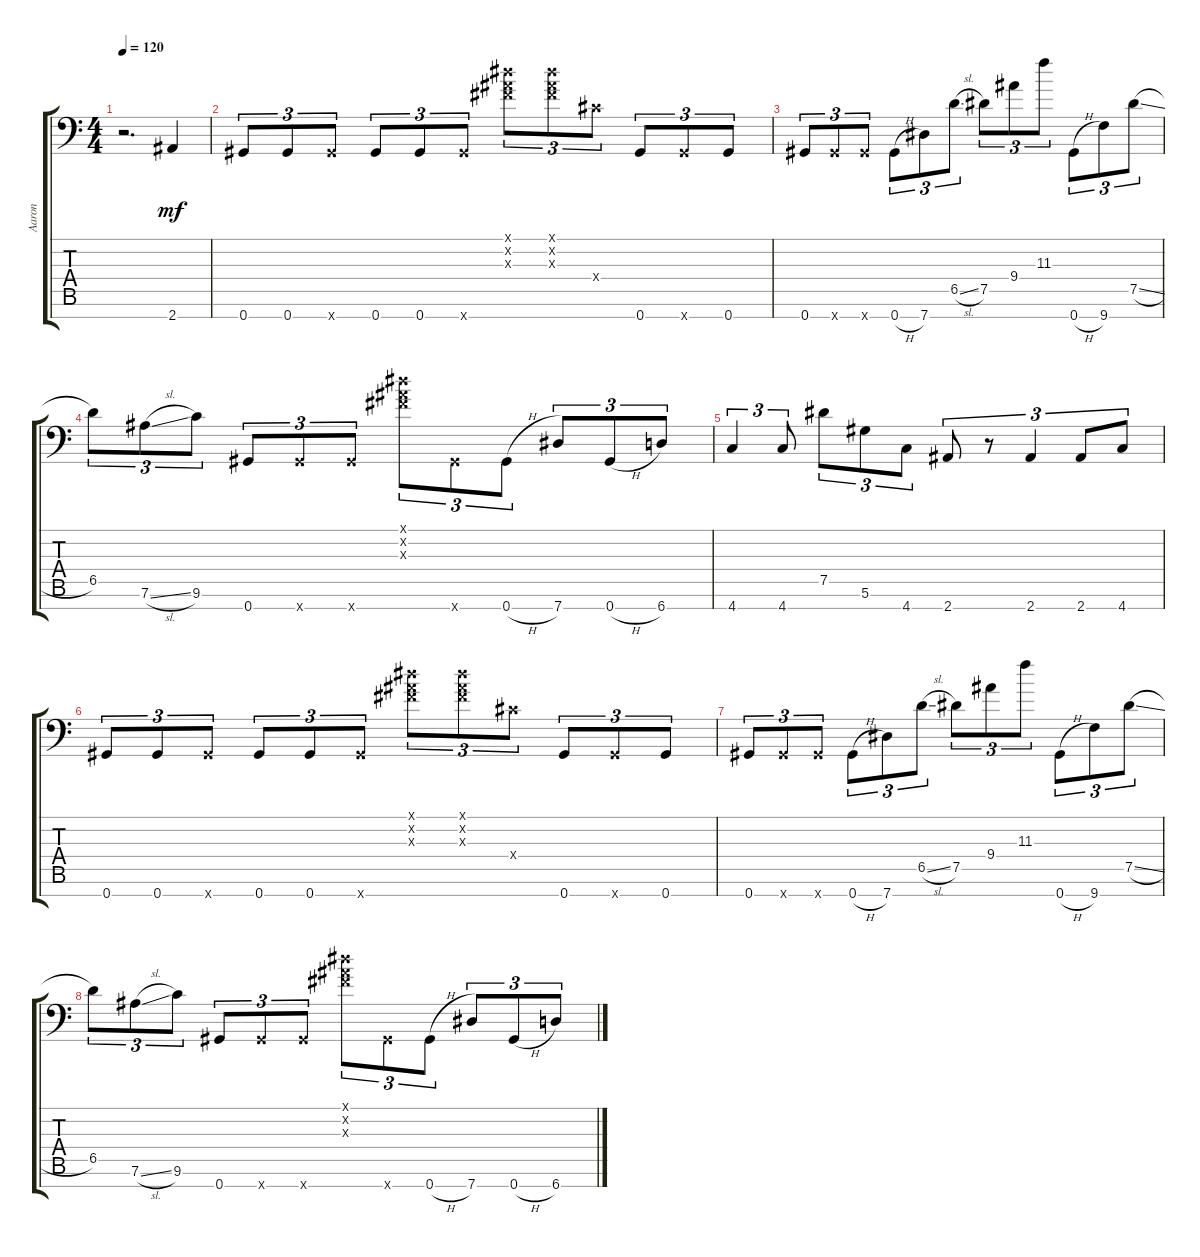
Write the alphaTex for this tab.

\track ("Aaron" "Aaron") {instrument distortionguitar}
\staff {score tabs}
\tuning (Eb4 Bb3 Gb3 Db3 Ab2 Eb2 Ab1) {hide}
\ts (4 4)
\tempo 120
\clef f4
\ks c
r.2{d dy mf} 2.7.4 |
0.7.8{tu (3 2)} 0.7.8{tu (3 2)} 0.7{x}.8{tu (3 2)} 0.7.8{tu (3 2)} 0.7.8{tu (3 2)} 0.7{x}.8{tu (3 2)} (0.1{x} 0.2{x} 0.3{x}).8{tu (3 2)} (0.1{x} 0.2{x} 0.3{x}).8{tu (3 2)} 0.4{x}.8{tu (3 2)} 0.7.8{tu (3 2)} 0.7{x}.8{tu (3 2)} 0.7.8{tu (3 2)} |
0.7.8{tu (3 2)} 0.7{x}.8{tu (3 2)} 0.7{x}.8{tu (3 2)} 0.7{h}.8{tu (3 2)} 7.7.8{tu (3 2)} 6.5{sl}.8{tu (3 2)} 7.5.8{tu (3 2)} 9.4.8{tu (3 2)} 11.3.8{tu (3 2)} 0.7{h}.8{tu (3 2)} 9.7.8{tu (3 2)} 7.5{sl}.8{tu (3 2)} |
6.5.8{tu (3 2)} 7.6{sl}.8{tu (3 2)} 9.6.8{tu (3 2)} 0.7.8{tu (3 2)} 0.7{x}.8{tu (3 2)} 0.7{x}.8{tu (3 2)} (0.1{x} 0.2{x} 0.3{x}).8{tu (3 2)} 0.7{x}.8{tu (3 2)} 0.7{h}.8{tu (3 2)} 7.7.8{tu (3 2)} 0.7{h}.8{tu (3 2)} 6.7.8{tu (3 2)} |
4.7.4{tu (3 2)} 4.7.8{tu (3 2)} 7.5.8{tu (3 2)} 5.6.8{tu (3 2)} 4.7.8{tu (3 2)} 2.7.8{tu (3 2)} r.8{tu (3 2)} 2.7.4{tu (3 2)} 2.7.8{tu (3 2)} 4.7.8{tu (3 2)} |
0.7.8{tu (3 2)} 0.7.8{tu (3 2)} 0.7{x}.8{tu (3 2)} 0.7.8{tu (3 2)} 0.7.8{tu (3 2)} 0.7{x}.8{tu (3 2)} (0.1{x} 0.2{x} 0.3{x}).8{tu (3 2)} (0.1{x} 0.2{x} 0.3{x}).8{tu (3 2)} 0.4{x}.8{tu (3 2)} 0.7.8{tu (3 2)} 0.7{x}.8{tu (3 2)} 0.7.8{tu (3 2)} |
0.7.8{tu (3 2)} 0.7{x}.8{tu (3 2)} 0.7{x}.8{tu (3 2)} 0.7{h}.8{tu (3 2)} 7.7.8{tu (3 2)} 6.5{sl}.8{tu (3 2)} 7.5.8{tu (3 2)} 9.4.8{tu (3 2)} 11.3.8{tu (3 2)} 0.7{h}.8{tu (3 2)} 9.7.8{tu (3 2)} 7.5{sl}.8{tu (3 2)} |
6.5.8{tu (3 2)} 7.6{sl}.8{tu (3 2)} 9.6.8{tu (3 2)} 0.7.8{tu (3 2)} 0.7{x}.8{tu (3 2)} 0.7{x}.8{tu (3 2)} (0.1{x} 0.2{x} 0.3{x}).8{tu (3 2)} 0.7{x}.8{tu (3 2)} 0.7{h}.8{tu (3 2)} 7.7.8{tu (3 2)} 0.7{h}.8{tu (3 2)} 6.7.8{tu (3 2)}
